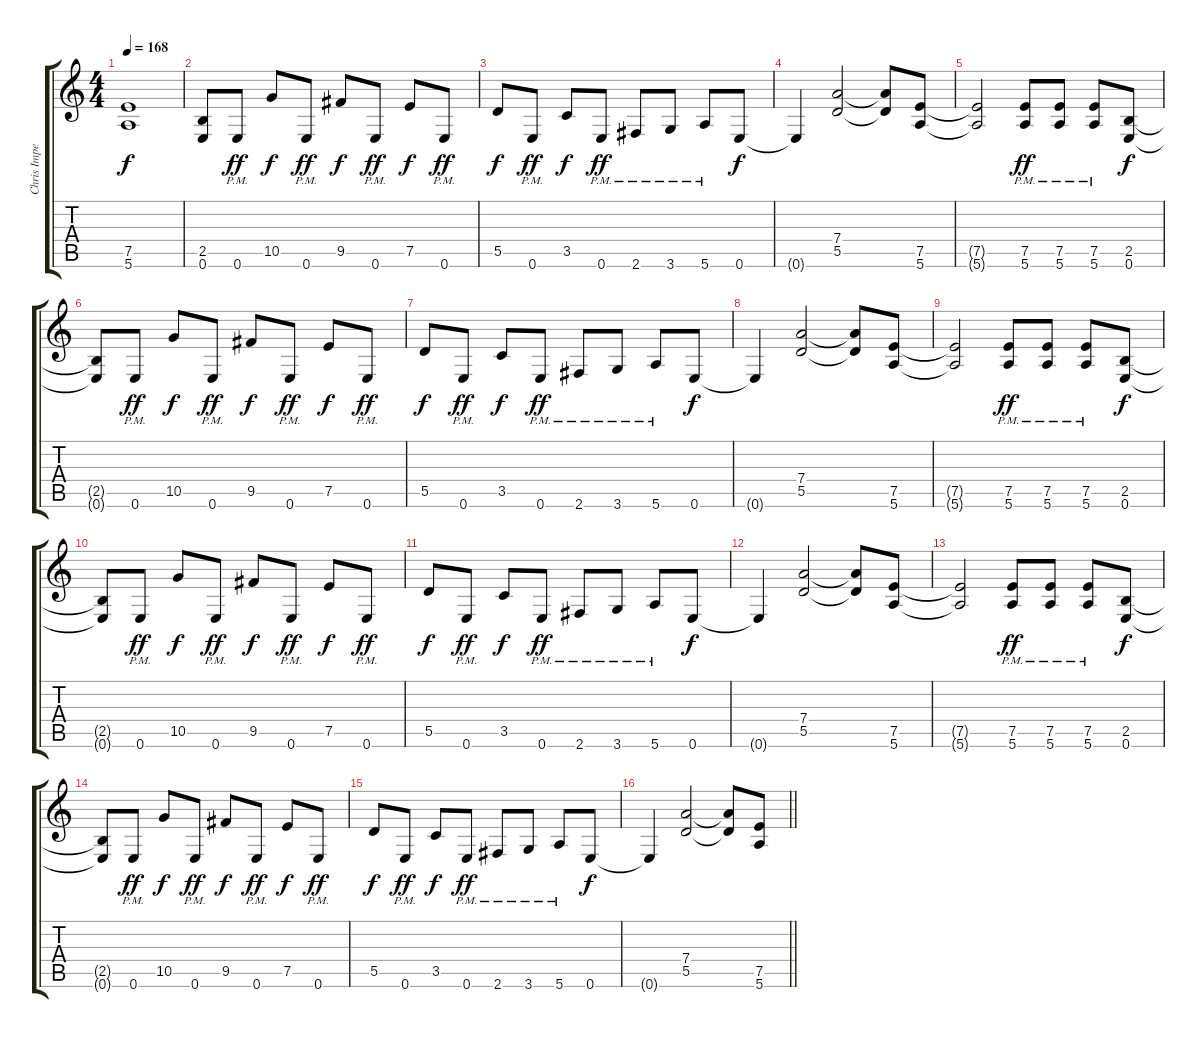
\track ("Chris Impellitteri" "Chris Impe") {instrument distortionguitar}
\staff {score tabs}
\tuning (E4 B3 G3 D3 A2 E2) {hide}
\ts (4 4)
\tempo 168
\clef g2
\ks c
(7.5{t} 5.6{t}).1{dy f} |
(2.5 0.6).8 0.6{pm}.8{dy ff} 10.5.8{dy f} 0.6{pm}.8{dy ff} 9.5.8{dy f} 0.6{pm}.8{dy ff} 7.5.8{dy f} 0.6{pm}.8{dy ff} |
5.5.8{dy f} 0.6{pm}.8{dy ff} 3.5.8{dy f} 0.6{pm}.8{dy ff} 2.6{pm}.8 3.6{pm}.8 5.6{pm}.8 0.6.8{dy f} |
0.6{t}.4 (7.4 5.5).2 (7.4{t} 5.5{t}).8 (7.5 5.6).8 |
(7.5{t} 5.6{t}).2 (7.5{pm} 5.6{pm}).8{dy ff} (7.5{pm} 5.6{pm}).8 (7.5{pm} 5.6{pm}).8 (2.5 0.6).8{dy f} |
(2.5{t} 0.6{t}).8 0.6{pm}.8{dy ff} 10.5.8{dy f} 0.6{pm}.8{dy ff} 9.5.8{dy f} 0.6{pm}.8{dy ff} 7.5.8{dy f} 0.6{pm}.8{dy ff} |
5.5.8{dy f} 0.6{pm}.8{dy ff} 3.5.8{dy f} 0.6{pm}.8{dy ff} 2.6{pm}.8 3.6{pm}.8 5.6{pm}.8 0.6.8{dy f} |
0.6{t}.4 (7.4 5.5).2 (7.4{t} 5.5{t}).8 (7.5 5.6).8 |
(7.5{t} 5.6{t}).2 (7.5{pm} 5.6{pm}).8{dy ff} (7.5{pm} 5.6{pm}).8 (7.5{pm} 5.6{pm}).8 (2.5 0.6).8{dy f} |
(2.5{t} 0.6{t}).8 0.6{pm}.8{dy ff} 10.5.8{dy f} 0.6{pm}.8{dy ff} 9.5.8{dy f} 0.6{pm}.8{dy ff} 7.5.8{dy f} 0.6{pm}.8{dy ff} |
5.5.8{dy f} 0.6{pm}.8{dy ff} 3.5.8{dy f} 0.6{pm}.8{dy ff} 2.6{pm}.8 3.6{pm}.8 5.6{pm}.8 0.6.8{dy f} |
0.6{t}.4 (7.4 5.5).2 (7.4{t} 5.5{t}).8 (7.5 5.6).8 |
(7.5{t} 5.6{t}).2 (7.5{pm} 5.6{pm}).8{dy ff} (7.5{pm} 5.6{pm}).8 (7.5{pm} 5.6{pm}).8 (2.5 0.6).8{dy f} |
(2.5{t} 0.6{t}).8 0.6{pm}.8{dy ff} 10.5.8{dy f} 0.6{pm}.8{dy ff} 9.5.8{dy f} 0.6{pm}.8{dy ff} 7.5.8{dy f} 0.6{pm}.8{dy ff} |
5.5.8{dy f} 0.6{pm}.8{dy ff} 3.5.8{dy f} 0.6{pm}.8{dy ff} 2.6{pm}.8 3.6{pm}.8 5.6{pm}.8 0.6.8{dy f} |
\barLineRight lightlight
0.6{t}.4 (7.4 5.5).2 (7.4{t} 5.5{t}).8 (7.5 5.6).8
